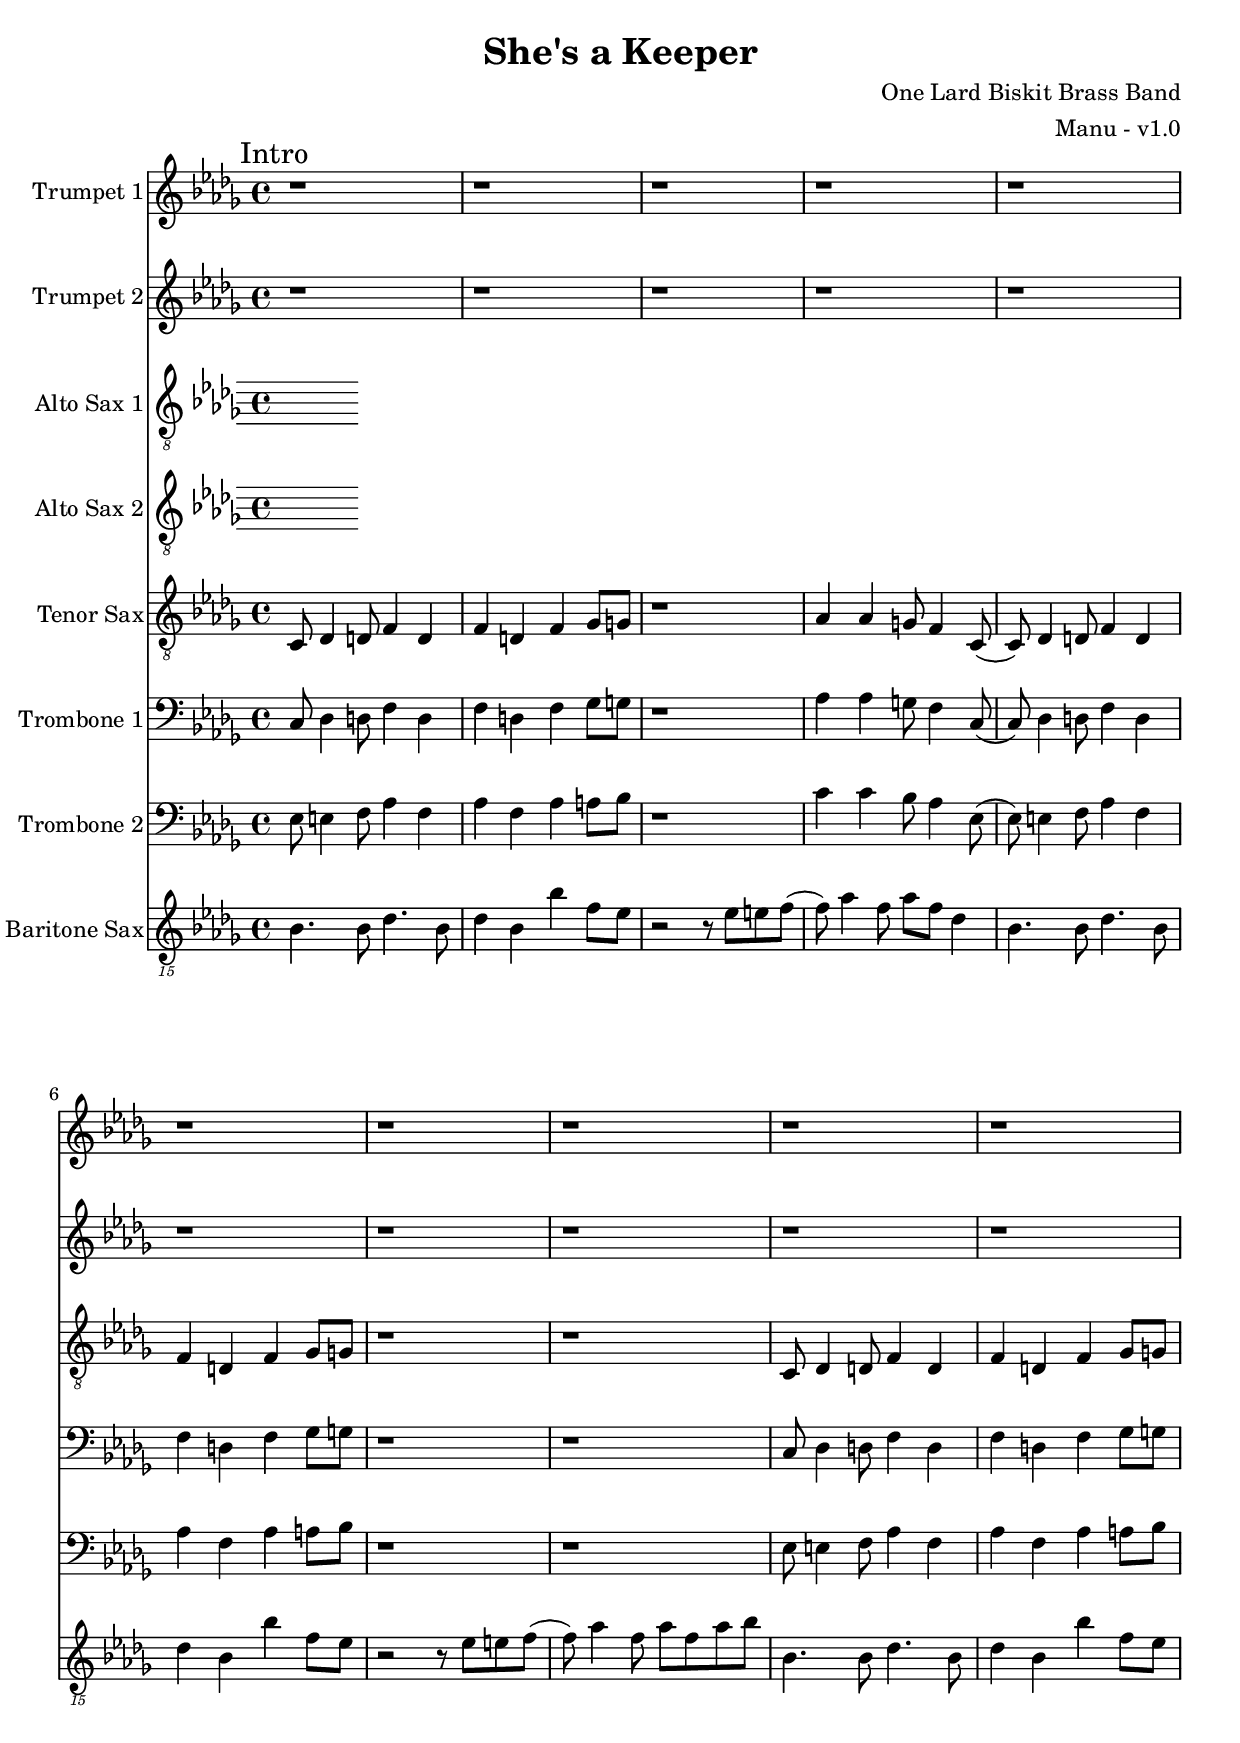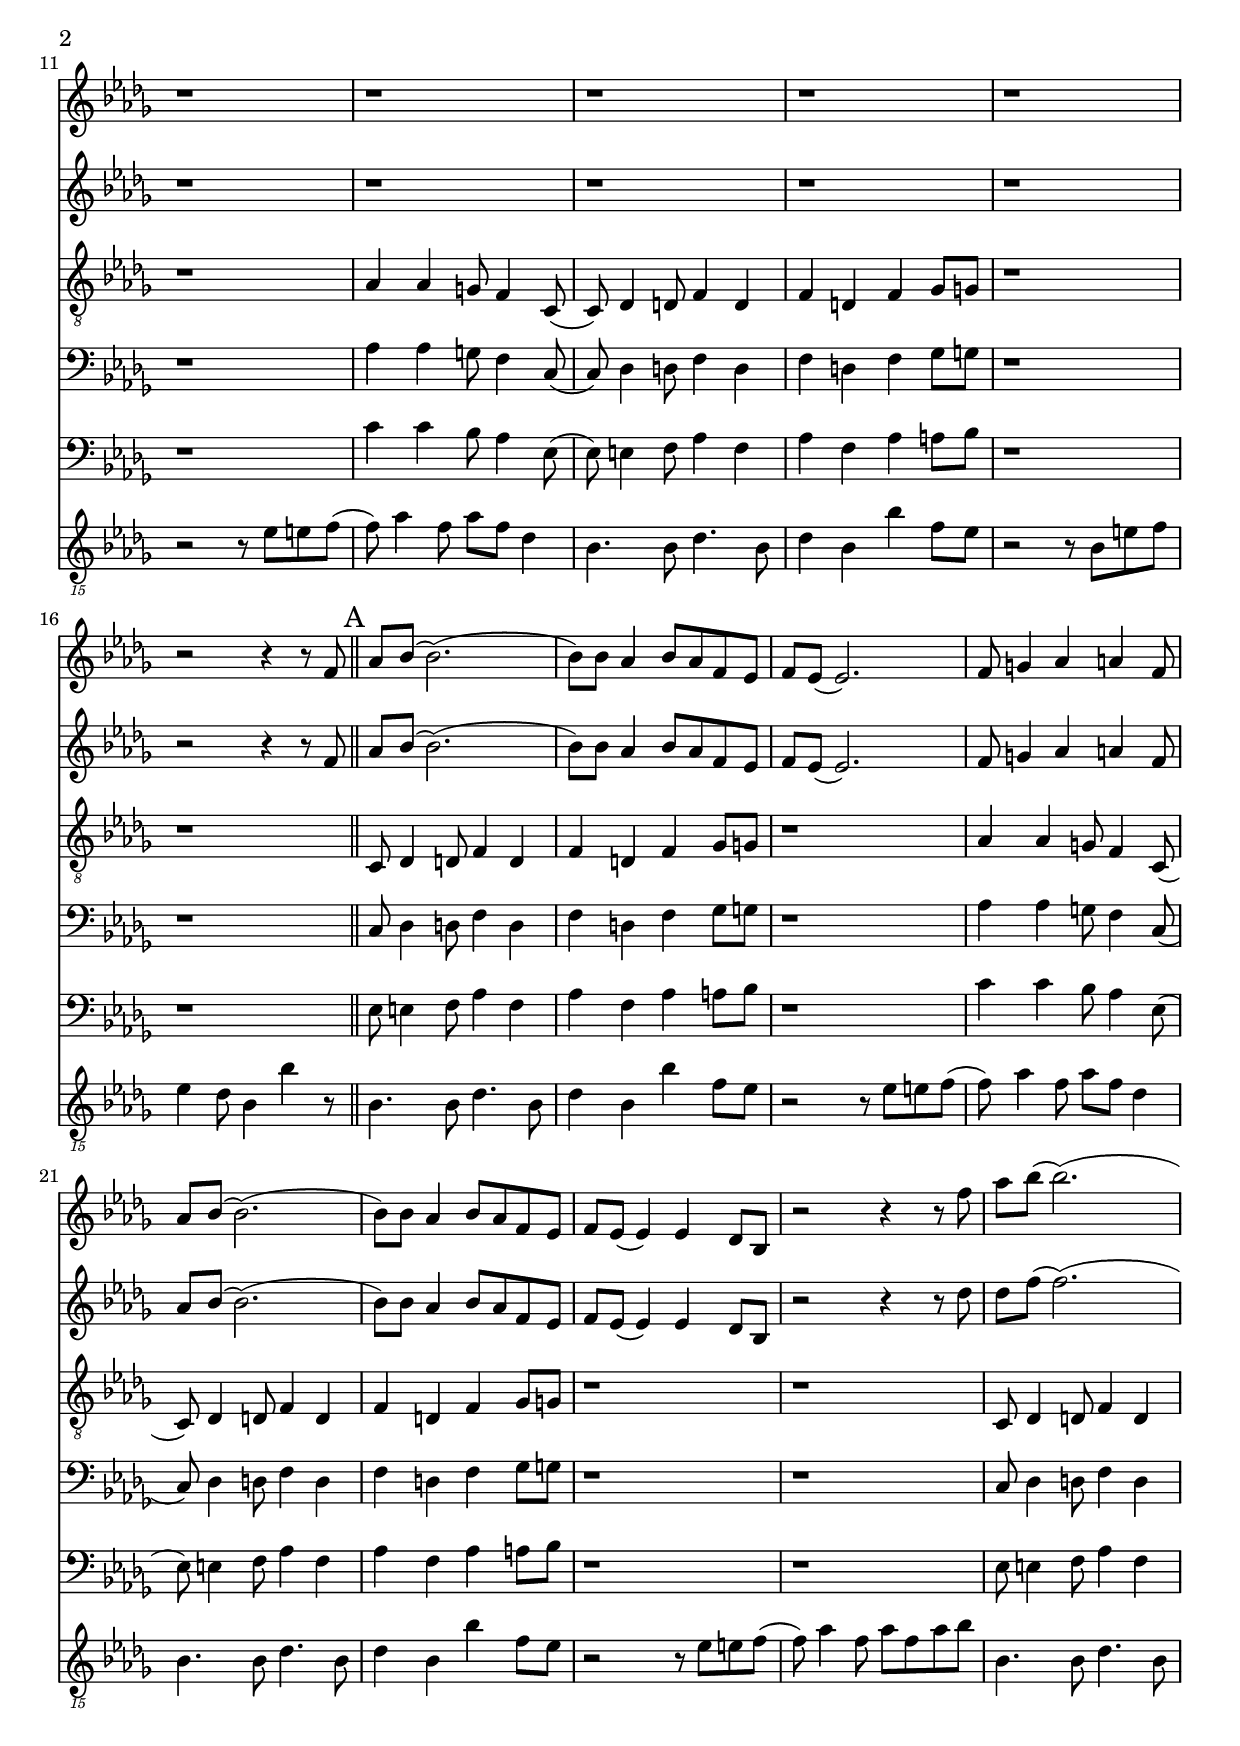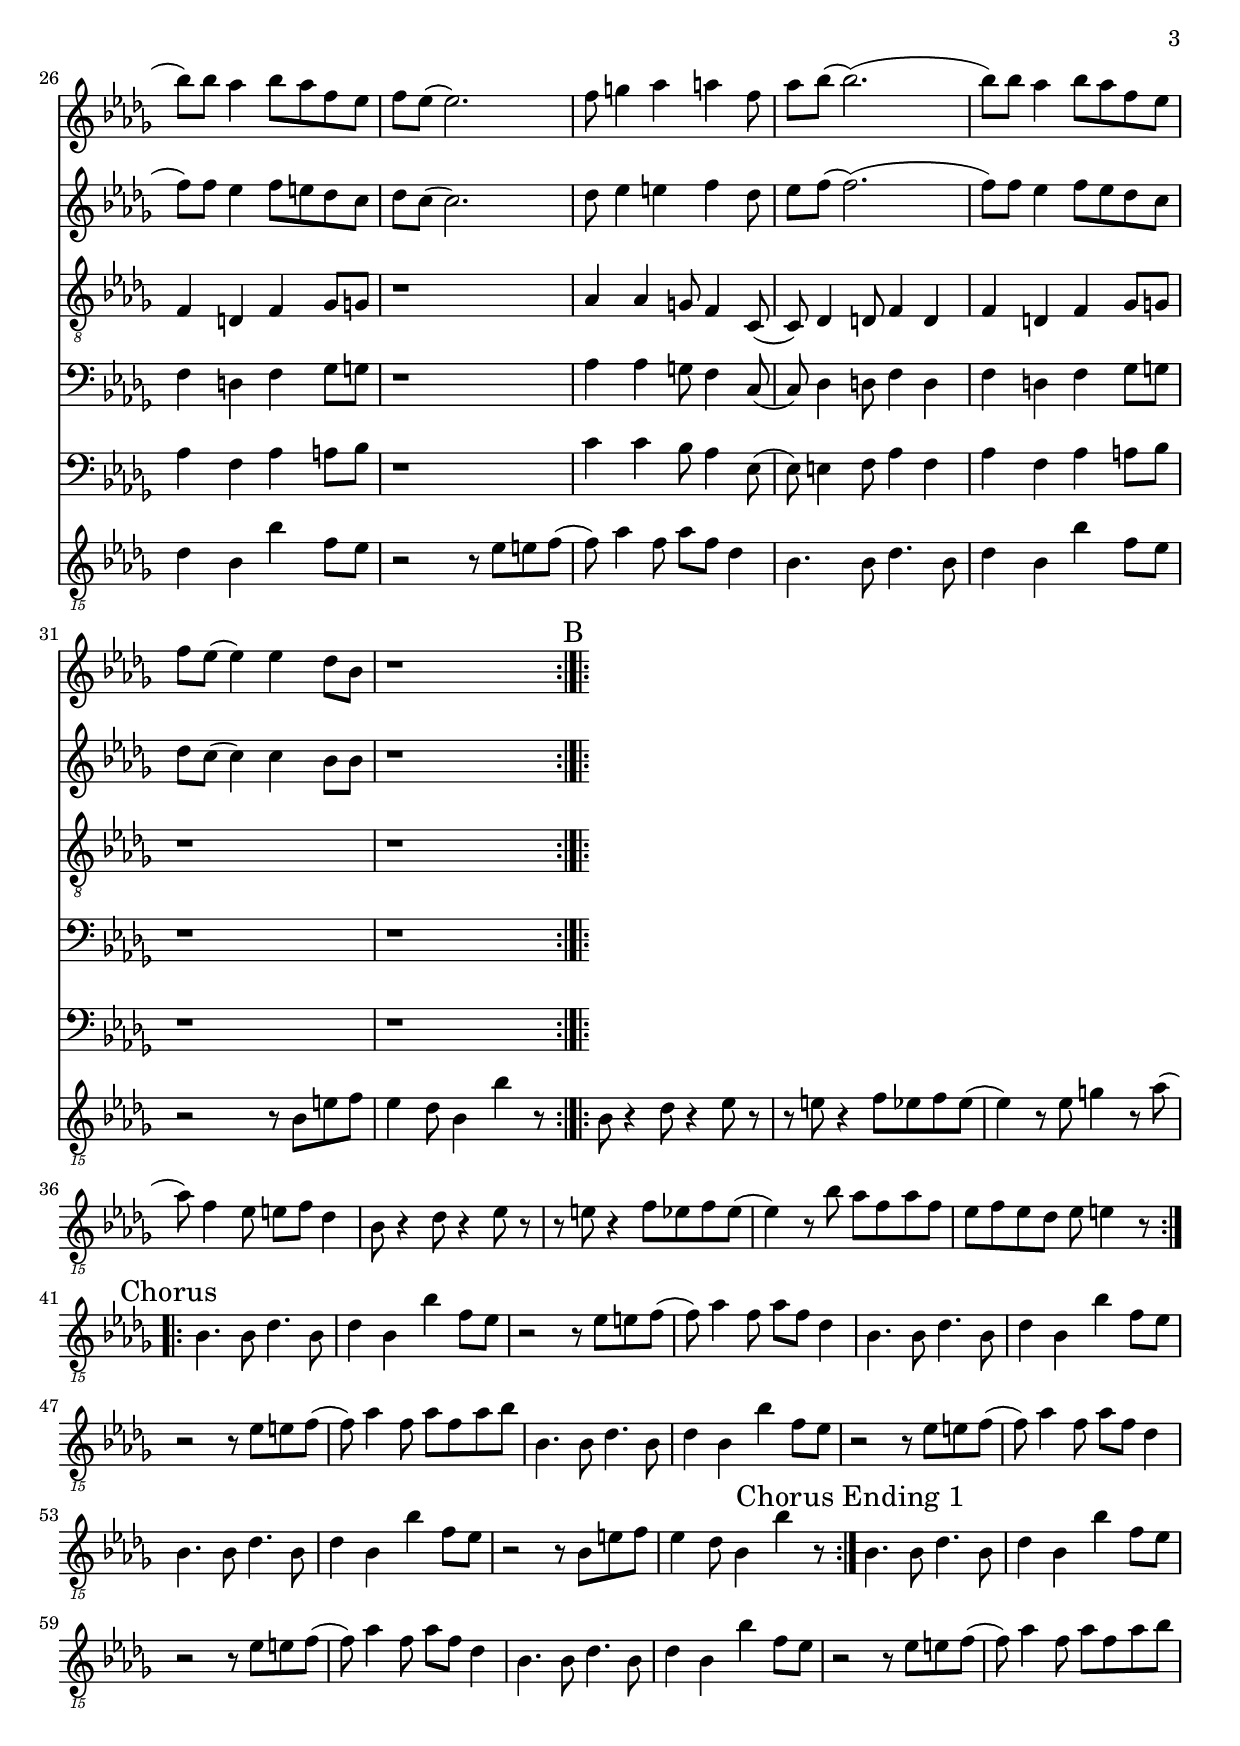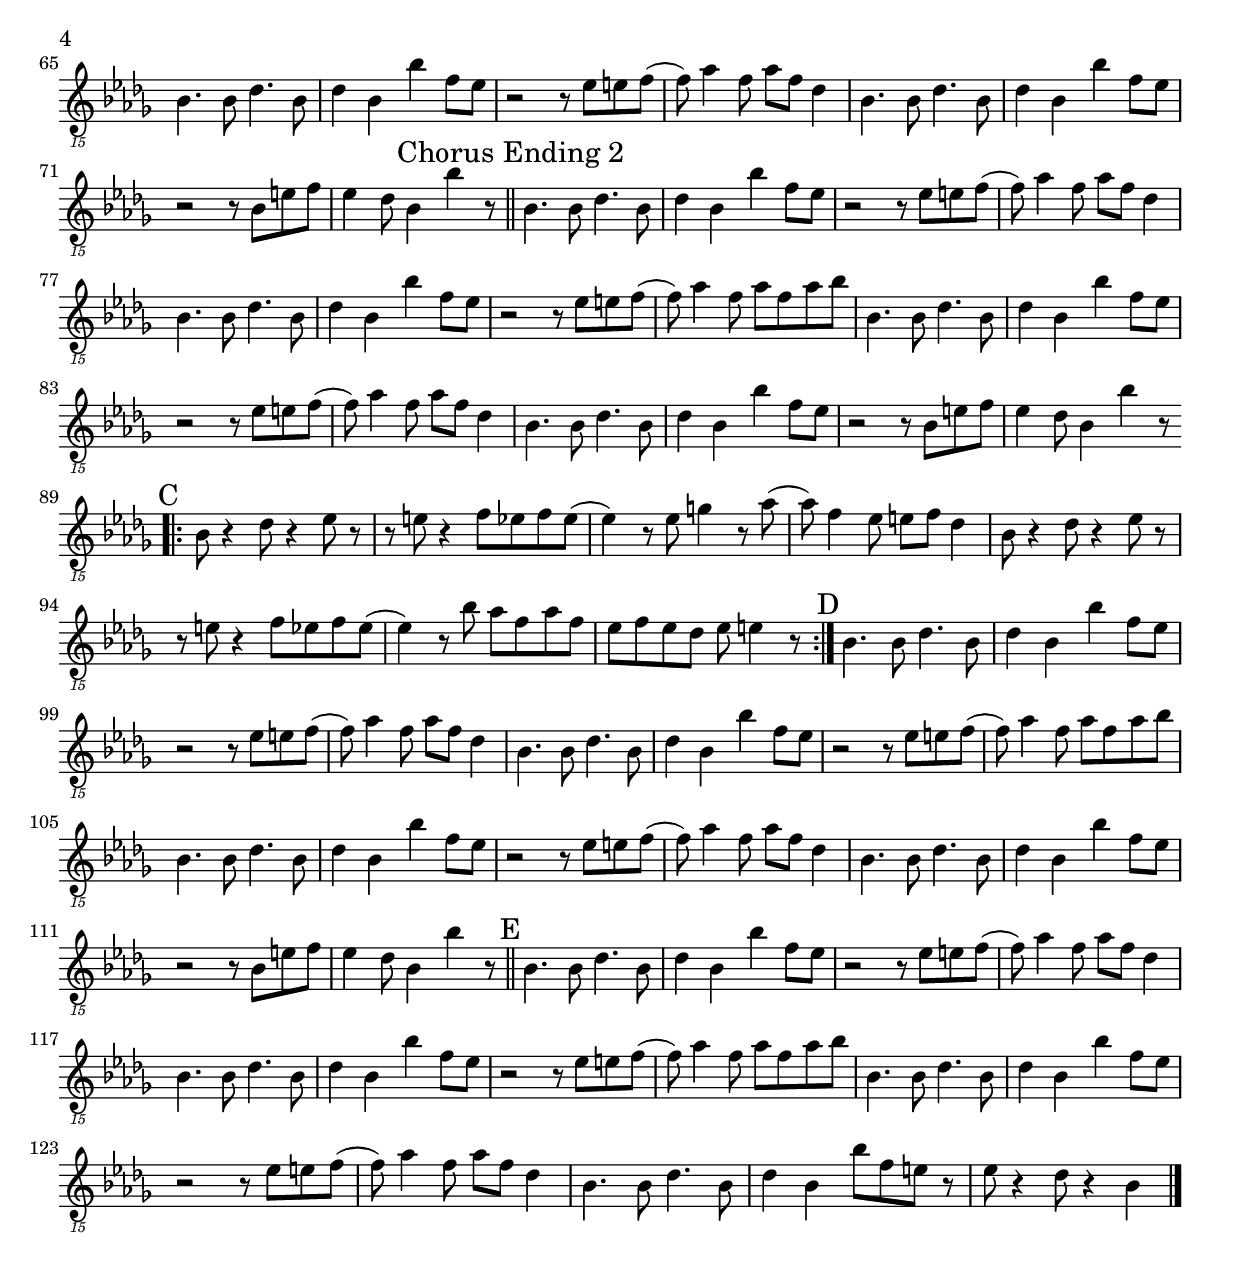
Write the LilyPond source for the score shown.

\version "2.18.2"

global = {
  \key bes \minor
  \time 4/4
}

trumpetBbOne = \relative c'' {
  \global

  % Intro
  \mark "Intro"
  r1 | r1 | r1 | r1 |
  r1 | r1 | r1 | r1 |
  r1 | r1 | r1 | r1 |
  r1 | r1 | r1 | r2 r4 r8 f, \bar "||"

  % A
  \mark "A"
  aes8 bes (bes2.) (| bes8) bes aes4 bes8 aes f ees | f ees8 (ees2.) | f8 g4 aes a f8 |
  aes8 bes (bes2.) (| bes8) bes aes4 bes8 aes f ees | f ees8 (ees4) ees des8 bes | r2 r4 r8 f'' |
  aes8 bes (bes2.) (| bes8) bes aes4 bes8 aes f ees | f ees8 (ees2.) | f8 g4 aes a f8 |
  aes8 bes (bes2.) (| bes8) bes aes4 bes8 aes f ees | f ees8 (ees4) ees des8 bes8 | r1 \bar ":|.|:"

}

trumpetBbTwo = \relative c'' {
  \global
  
  % Intro
  \mark "Intro"
  r1 | r1 | r1 | r1 |
  r1 | r1 | r1 | r1 |
  r1 | r1 | r1 | r1 |
  r1 | r1 | r1 | r2 r4 r8 f, \bar "||"

  % A
  \mark "A"
  aes8 bes (bes2.) (| bes8) bes aes4 bes8 aes f ees | f ees8 (ees2.) | f8 g4 aes a f8 |
  aes8 bes (bes2.) (| bes8) bes aes4 bes8 aes f ees | f ees8 (ees4) ees des8 bes | r2 r4 r8 des' |
  des8 f (f2.) (| f8) f ees4 f8 e des c | des c8 (c2.) | des8 ees4 e f des8 |
  ees8 f (f2.) (| f8) f ees4 f8 ees des c | des c8 (c4) c bes8 bes8 | r1 \bar ":|.|:"
}

altoSaxOne = \relative c'' {
  \global
}

altoSaxTwo = \relative c'' {
  \global
}

tenorSax = \relative c' {
  \global

  % Intro
  \mark "Intro"
  c,8 des4 d8 f4 d | f d f ges8 g | r1 | aes4 aes g8 f4 c8 (|
  c8) des4 d8 f4 d | f d f ges8 g | r1 | r1 |
  c,8 des4 d8 f4 d | f d f ges8 g | r1 | aes4 aes g8 f4 c8 (|
  c8) des4 d8 f4 d | f d f ges8 g | r1 | r1 \bar "||"

  % A
  \mark "A"
  c,8 des4 d8 f4 d | f d f ges8 g | r1 | aes4 aes g8 f4 c8 (|
  c8) des4 d8 f4 d | f d f ges8 g | r1 | r1 |
  c,8 des4 d8 f4 d | f d f ges8 g | r1 | aes4 aes g8 f4 c8 (|
  c8) des4 d8 f4 d | f d f ges8 g | r1 | r1 \bar ":|.|:"
}

tromboneOne = \relative c {
  \global

  % Intro
  \mark "Intro"
  c8 des4 d8 f4 d | f d f ges8 g | r1 | aes4 aes g8 f4 c8 (|
  c8) des4 d8 f4 d | f d f ges8 g | r1 | r1 |
  c,8 des4 d8 f4 d | f d f ges8 g | r1 | aes4 aes g8 f4 c8 (|
  c8) des4 d8 f4 d | f d f ges8 g | r1 | r1 \bar "||"

  % A
  \mark "A"
  c,8 des4 d8 f4 d | f d f ges8 g | r1 | aes4 aes g8 f4 c8 (|
  c8) des4 d8 f4 d | f d f ges8 g | r1 | r1 |
  c,8 des4 d8 f4 d | f d f ges8 g | r1 | aes4 aes g8 f4 c8 (|
  c8) des4 d8 f4 d | f d f ges8 g | r1 | r1 \bar ":|.|:"
}

tromboneTwo = \relative c {
  \global

  % Intro
  \mark "Intro"
  ees8 e4 f8 aes4 f | aes f aes a8 bes | r1 | c4 c bes8 aes4 ees8 (|
  ees8) e4 f8 aes4 f | aes f aes a8 bes | r1 | r1 |
  ees,8 e4 f8 aes4 f | aes f aes a8 bes | r1 | c4 c bes8 aes4 ees8 (|
  ees8) e4 f8 aes4 f | aes f aes a8 bes | r1 | r1 \bar "||"

  % A
  \mark "A"
  ees,8 e4 f8 aes4 f | aes f aes a8 bes | r1 | c4 c bes8 aes4 ees8 (|
  ees8) e4 f8 aes4 f | aes f aes a8 bes | r1 | r1 |
  ees,8 e4 f8 aes4 f | aes f aes a8 bes | r1 | c4 c bes8 aes4 ees8 (|
  ees8) e4 f8 aes4 f | aes f aes a8 bes | r1 | r1 | \bar ":|.|:"
}

baritoneSax = \relative c {
  \global

  % Intro
  \mark "Intro"
  bes4. bes8 des4. bes8 | des4 bes bes' f8 ees | r2 r8 ees e f (| f) aes4 f8 aes f des4 |
  bes4. bes8 des4. bes8 | des4 bes bes' f8 ees | r2 r8 ees e f (| f) aes4 f8 aes f aes8 bes |
  bes,4. bes8 des4. bes8 | des4 bes bes' f8 ees | r2 r8 ees e f (| f) aes4 f8 aes f des4 |
  bes4. bes8 des4. bes8 | des4 bes bes' f8 ees | r2 r8 bes e f | ees4 des8 bes4 bes'4 r8 \bar "||"

  % A
  \mark "A"
  bes,4. bes8 des4. bes8 | des4 bes bes' f8 ees | r2 r8 ees e f (| f) aes4 f8 aes f des4 |
  bes4. bes8 des4. bes8 | des4 bes bes' f8 ees | r2 r8 ees e f (| f) aes4 f8 aes f aes8 bes |
  bes,4. bes8 des4. bes8 | des4 bes bes' f8 ees | r2 r8 ees e f (| f) aes4 f8 aes f des4 |
  bes4. bes8 des4. bes8 | des4 bes bes' f8 ees | r2 r8 bes e f | ees4 des8 bes4 bes'4 r8 \bar ":|.|:"

  % B
  \mark "B"
  bes,8 r4 des8 r4 ees8 r8 | r8 e r4 f8 ees f ees8 (| ees4) r8 ees8 g4 r8 aes8 (| aes8) f4 ees8 e f des4 |
  bes8 r4 des8 r4 ees8 r8 | r8 e r4 f8 ees f ees8 (| ees4) r8 bes' aes f aes f ees f ees des ees e4 r8 \bar ":|.|:"

  % Chorus
  \mark "Chorus"
  bes4. bes8 des4. bes8 | des4 bes bes' f8 ees | r2 r8 ees e f (| f) aes4 f8 aes f des4 |
  bes4. bes8 des4. bes8 | des4 bes bes' f8 ees | r2 r8 ees e f (| f) aes4 f8 aes f aes8 bes |
  bes,4. bes8 des4. bes8 | des4 bes bes' f8 ees | r2 r8 ees e f (| f) aes4 f8 aes f des4 |
  bes4. bes8 des4. bes8 | des4 bes bes' f8 ees | r2 r8 bes e f | ees4 des8 bes4 bes'4 r8 \bar ":|."

  % Chorus ending 1
  \mark "Chorus Ending 1"
  bes,4. bes8 des4. bes8 | des4 bes bes' f8 ees | r2 r8 ees e f (| f) aes4 f8 aes f des4 |
  bes4. bes8 des4. bes8 | des4 bes bes' f8 ees | r2 r8 ees e f (| f) aes4 f8 aes f aes8 bes |
  bes,4. bes8 des4. bes8 | des4 bes bes' f8 ees | r2 r8 ees e f (| f) aes4 f8 aes f des4 |
  bes4. bes8 des4. bes8 | des4 bes bes' f8 ees | r2 r8 bes e f | ees4 des8 bes4 bes'4 r8 \bar "||"

  % Chorus ending 2
  \mark "Chorus Ending 2"
  bes,4. bes8 des4. bes8 | des4 bes bes' f8 ees | r2 r8 ees e f (| f) aes4 f8 aes f des4 |
  bes4. bes8 des4. bes8 | des4 bes bes' f8 ees | r2 r8 ees e f (| f) aes4 f8 aes f aes8 bes |
  bes,4. bes8 des4. bes8 | des4 bes bes' f8 ees | r2 r8 ees e f (| f) aes4 f8 aes f des4 |
  bes4. bes8 des4. bes8 | des4 bes bes' f8 ees | r2 r8 bes e f | ees4 des8 bes4 bes'4 r8 \bar ".|:"

  % C
  \mark "C"
  bes,8 r4 des8 r4 ees8 r8 | r8 e r4 f8 ees f ees8 (| ees4) r8 ees8 g4 r8 aes8 (| aes8) f4 ees8 e f des4 |
  bes8 r4 des8 r4 ees8 r8 | r8 e r4 f8 ees f ees8 (| ees4) r8 bes' aes f aes f ees f ees des ees e4 r8 \bar ":|."

  % D
  \mark "D"
  bes4. bes8 des4. bes8 | des4 bes bes' f8 ees | r2 r8 ees e f (| f) aes4 f8 aes f des4 |
  bes4. bes8 des4. bes8 | des4 bes bes' f8 ees | r2 r8 ees e f (| f) aes4 f8 aes f aes8 bes |
  bes,4. bes8 des4. bes8 | des4 bes bes' f8 ees | r2 r8 ees e f (| f) aes4 f8 aes f des4 |
  bes4. bes8 des4. bes8 | des4 bes bes' f8 ees | r2 r8 bes e f | ees4 des8 bes4 bes'4 r8 \bar "||"

  % E
  \mark "E"
  bes,4. bes8 des4. bes8 | des4 bes bes' f8 ees | r2 r8 ees e f (| f) aes4 f8 aes f des4 |
  bes4. bes8 des4. bes8 | des4 bes bes' f8 ees | r2 r8 ees e f (| f) aes4 f8 aes f aes8 bes |
  bes,4. bes8 des4. bes8 | des4 bes bes' f8 ees | r2 r8 ees e f (| f) aes4 f8 aes f des4 |
  bes4. bes8 des4. bes8 | des4 bes bes'8 f8 e8 r8 | ees8 r4 des8 r4 bes \bar "|."


}

trumpetBbOnePart = \new Staff \with {
  instrumentName = "Trumpet 1"
  midiInstrument = "trumpet"
} \trumpetBbOne

trumpetBbTwoPart = \new Staff \with {
  instrumentName = "Trumpet 2"
  midiInstrument = "trumpet"
} \trumpetBbTwo

altoSaxOnePart = \new Staff \with {
  instrumentName = "Alto Sax 1"
  midiInstrument = "alto sax"
} { \clef "treble_8" \altoSaxOne }

altoSaxTwoPart = \new Staff \with {
  instrumentName = "Alto Sax 2"
  midiInstrument = "alto sax"
} { \clef "treble_8" \altoSaxTwo }

tenorSaxPart = \new Staff \with {
  instrumentName = "Tenor Sax"
  midiInstrument = "tenor sax"
} { \clef "treble_8" \tenorSax }

tromboneOnePart = \new Staff \with {
  instrumentName = "Trombone 1"
  midiInstrument = "trombone"
} { \clef bass \tromboneOne }

tromboneTwoPart = \new Staff \with {
  instrumentName = "Trombone 2"
  midiInstrument = "trombone"
} { \clef bass \tromboneTwo }

baritoneSaxPart = \new Staff \with {
  instrumentName = "Baritone Sax"
  midiInstrument = "baritone sax"
} { \clef "treble_15" \baritoneSax }

\book {
  \paper {
    print-all-headers = ##t
  }

  \score {
    \header {
      title = "She's a Keeper"
      composer = "One Lard Biskit Brass Band"
      arranger = "Manu - v1.0"
    }

    <<
      \trumpetBbOnePart
      \trumpetBbTwoPart
      \altoSaxOnePart
      \altoSaxTwoPart
      \tenorSaxPart
      \tromboneOnePart
      \tromboneTwoPart
      \baritoneSaxPart
    >>
    \layout { }
    \midi {
      \context {
        \Score
        tempoWholesPerMinute = #(ly:make-moment 208 4)
      }
    }
  }
%{
  \pageBreak

  \score {
    \header {
      title = "Funky Nassau"
      composer = "Magicaboola Brass Band"
      arranger = "Manu - v1.0"
    }
    <<
      \transpose c d \trumpetBbOnePart
    >>
  }

  \pageBreak

  \score {
    \header {
      title = "Funky Nassau"
      composer = "Magicaboola Brass Band"
      arranger = "Manu - v1.0"
    }
    <<
      \transpose c d \trumpetBbTwoPart
    >>
  }

  \pageBreak

  \score {
    \header {
      title = "Funky Nassau"
      composer = "Magicaboola Brass Band"
      arranger = "Manu - v1.0"
    }
    <<
      \transpose c a, \altoSaxOnePart
    >>
  }

  \pageBreak

  \score {
    \header {
      title = "Funky Nassau"
      composer = "Magicaboola Brass Band"
      arranger = "Manu - v1.0"
    }
    <<
      \transpose c a, \altoSaxTwoPart
    >>
  }

  \pageBreak

  \score {
    \header {
      title = "Funky Nassau"
      composer = "Magicaboola Brass Band"
      arranger = "Manu - v1.0"
    }
    <<
      \transpose c d \tenorSaxPart
    >>
  }

  \pageBreak

  \score {
    \header {
      title = "Funky Nassau"
      composer = "Magicaboola Brass Band"
      arranger = "Manu - v1.0"
    }
    <<
      \trombonePart
    >>
  }

  \pageBreak

  \score {
    \header {
      title = "Funky Nassau"
      composer = "Magicaboola Brass Band"
      arranger = "Manu - v1.0"
    }
    <<
      \transpose c a, \baritoneSaxPart
    >>
  }
%}
}

